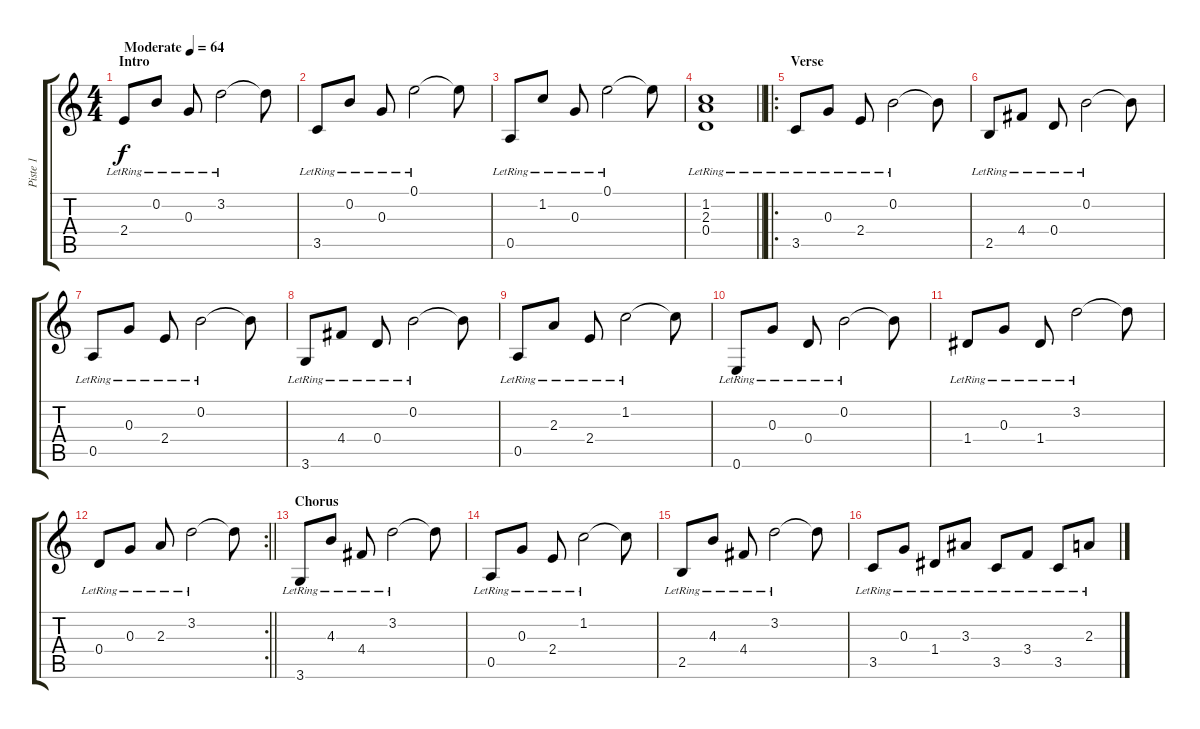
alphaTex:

\track ("Piste 1" "Piste 1") {instrument acousticguitarnylon}
\staff {score tabs}
\tuning (E4 B3 G3 D3 A2 E2) {hide}
\ts (4 4)
\section ("" "Intro")
\tempo (64 "Moderate")
\clef g2
\ks c
2.4{lr}.8{dy f instrument acousticguitarnylon} 0.2{lr}.8 0.3{lr}.8 3.2{lr}.2 3.2{t}.8 |
3.5{lr}.8 0.2{lr}.8 0.3{lr}.8 0.1{lr}.2 0.1{t}.8 |
0.5{lr}.8 1.2{lr}.8 0.3{lr}.8 0.1{lr}.2 0.1{t}.8 |
\barLineRight lightlight
(1.2{lr} 2.3{lr} 0.4{lr}).1 |
\ro
\section ("" "Verse")
3.5{lr}.8 0.3{lr}.8 2.4{lr}.8 0.2{lr}.2 0.2{t}.8 |
2.5{lr}.8 4.4{lr}.8 0.4{lr}.8 0.2{lr}.2 0.2{t}.8 |
0.5{lr}.8 0.3{lr}.8 2.4{lr}.8 0.2{lr}.2 0.2{t}.8 |
3.6{lr}.8 4.4{lr}.8 0.4{lr}.8 0.2{lr}.2 0.2{t}.8 |
0.5{lr}.8 2.3{lr}.8 2.4{lr}.8 1.2{lr}.2 1.2{t}.8 |
0.6{lr}.8 0.3{lr}.8 0.4{lr}.8 0.2{lr}.2 0.2{t}.8 |
1.4{lr}.8 0.3{lr}.8 1.4{lr}.8 3.2{lr}.2 3.2{t}.8 |
\rc 2
\barLineRight lightlight
0.4{lr}.8 0.3{lr}.8 2.3{lr}.8 3.2{lr}.2 3.2{t}.8 |
\section ("" "Chorus")
3.6{lr}.8 4.3{lr}.8 4.4{lr}.8 3.2{lr}.2 3.2{t}.8 |
0.5{lr}.8 0.3{lr}.8 2.4{lr}.8 1.2{lr}.2 1.2{t}.8 |
2.5{lr}.8 4.3{lr}.8 4.4{lr}.8 3.2{lr}.2 3.2{t}.8 |
3.5{lr}.8 0.3{lr}.8 1.4{lr}.8 3.3{lr}.8 3.5{lr}.8 3.4{lr}.8 3.5{lr}.8 2.3{lr}.8
